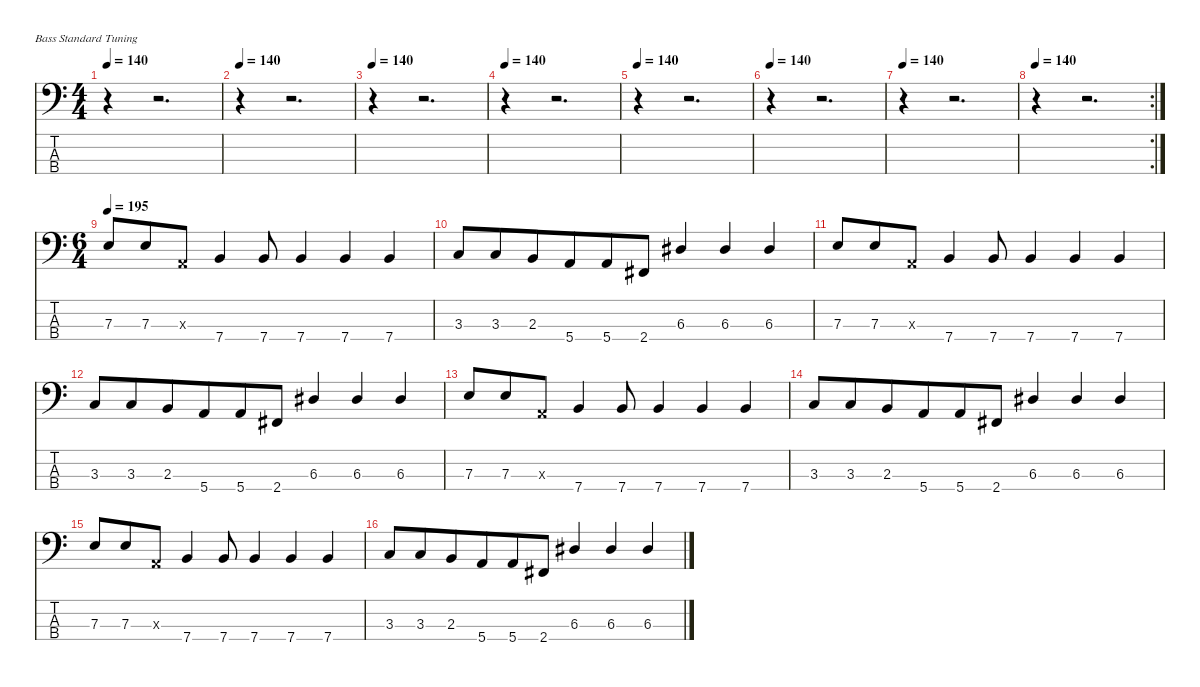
\defaultSystemsLayout 4
\hideDynamics
\bracketExtendMode nobrackets
\singleTrackTrackNamePolicy hidden
\multiTrackTrackNamePolicy hidden
\firstSystemTrackNameMode fullname
\firstSystemTrackNameOrientation horizontal
\otherSystemsTrackNameOrientation horizontal
\track ("Bass" "el.bs.") {instrument electricbassfinger}
\staff {score tabs}
\tuning (G2 D2 A1 E1)
\ts (4 4)
\beaming (8 2 2 2 2)
\tempo 140
\clef f4
\ks c
r.4{dy f instrument electricbassfinger beam Down} r.2{d beam Down} |
\tempo 140
r.4{beam Down} r.2{d beam Down} |
\tempo 140
r.4{beam Down} r.2{d beam Down} |
\tempo 140
r.4{beam Down} r.2{d beam Down} |
\tempo 140
r.4{beam Down} r.2{d beam Down} |
\tempo 140
r.4{beam Down} r.2{d beam Down} |
\tempo 140
r.4{beam Down} r.2{d beam Down} |
\rc 2
\tempo 140
r.4{beam Down} r.2{d beam Down} |
\ts (6 4)
\beaming (8 6 6)
\tempo 195
7.3.8{beam Up} 7.3.8{beam Up} 0.3{x}.8{beam Up} 7.4.4{beam Up} 7.4.8{beam Up} 7.4.4{beam Up} 7.4.4{beam Up} 7.4.4{beam Up} |
3.3.8{beam Up} 3.3.8{beam Up} 2.3.8{beam Up} 5.4.8{beam Up} 5.4.8{beam Up} 2.4{acc #}.8{beam Up} 6.3{acc #}.4{beam Up} 6.3{acc #}.4{beam Up} 6.3{acc #}.4{beam Up} |
7.3.8{beam Up} 7.3.8{beam Up} 0.3{x}.8{beam Up} 7.4.4{beam Up} 7.4.8{beam Up} 7.4.4{beam Up} 7.4.4{beam Up} 7.4.4{beam Up} |
3.3.8{beam Up} 3.3.8{beam Up} 2.3.8{beam Up} 5.4.8{beam Up} 5.4.8{beam Up} 2.4{acc #}.8{beam Up} 6.3{acc #}.4{beam Up} 6.3{acc #}.4{beam Up} 6.3{acc #}.4{beam Up} |
7.3.8{beam Up} 7.3.8{beam Up} 0.3{x}.8{beam Up} 7.4.4{beam Up} 7.4.8{beam Up} 7.4.4{beam Up} 7.4.4{beam Up} 7.4.4{beam Up} |
3.3.8{beam Up} 3.3.8{beam Up} 2.3.8{beam Up} 5.4.8{beam Up} 5.4.8{beam Up} 2.4{acc #}.8{beam Up} 6.3{acc #}.4{beam Up} 6.3{acc #}.4{beam Up} 6.3{acc #}.4{beam Up} |
7.3.8{beam Up} 7.3.8{beam Up} 0.3{x}.8{beam Up} 7.4.4{beam Up} 7.4.8{beam Up} 7.4.4{beam Up} 7.4.4{beam Up} 7.4.4{beam Up} |
3.3.8{beam Up} 3.3.8{beam Up} 2.3.8{beam Up} 5.4.8{beam Up} 5.4.8{beam Up} 2.4{acc #}.8{beam Up} 6.3{acc #}.4{beam Up} 6.3{acc #}.4{beam Up} 6.3{acc #}.4{beam Up}
